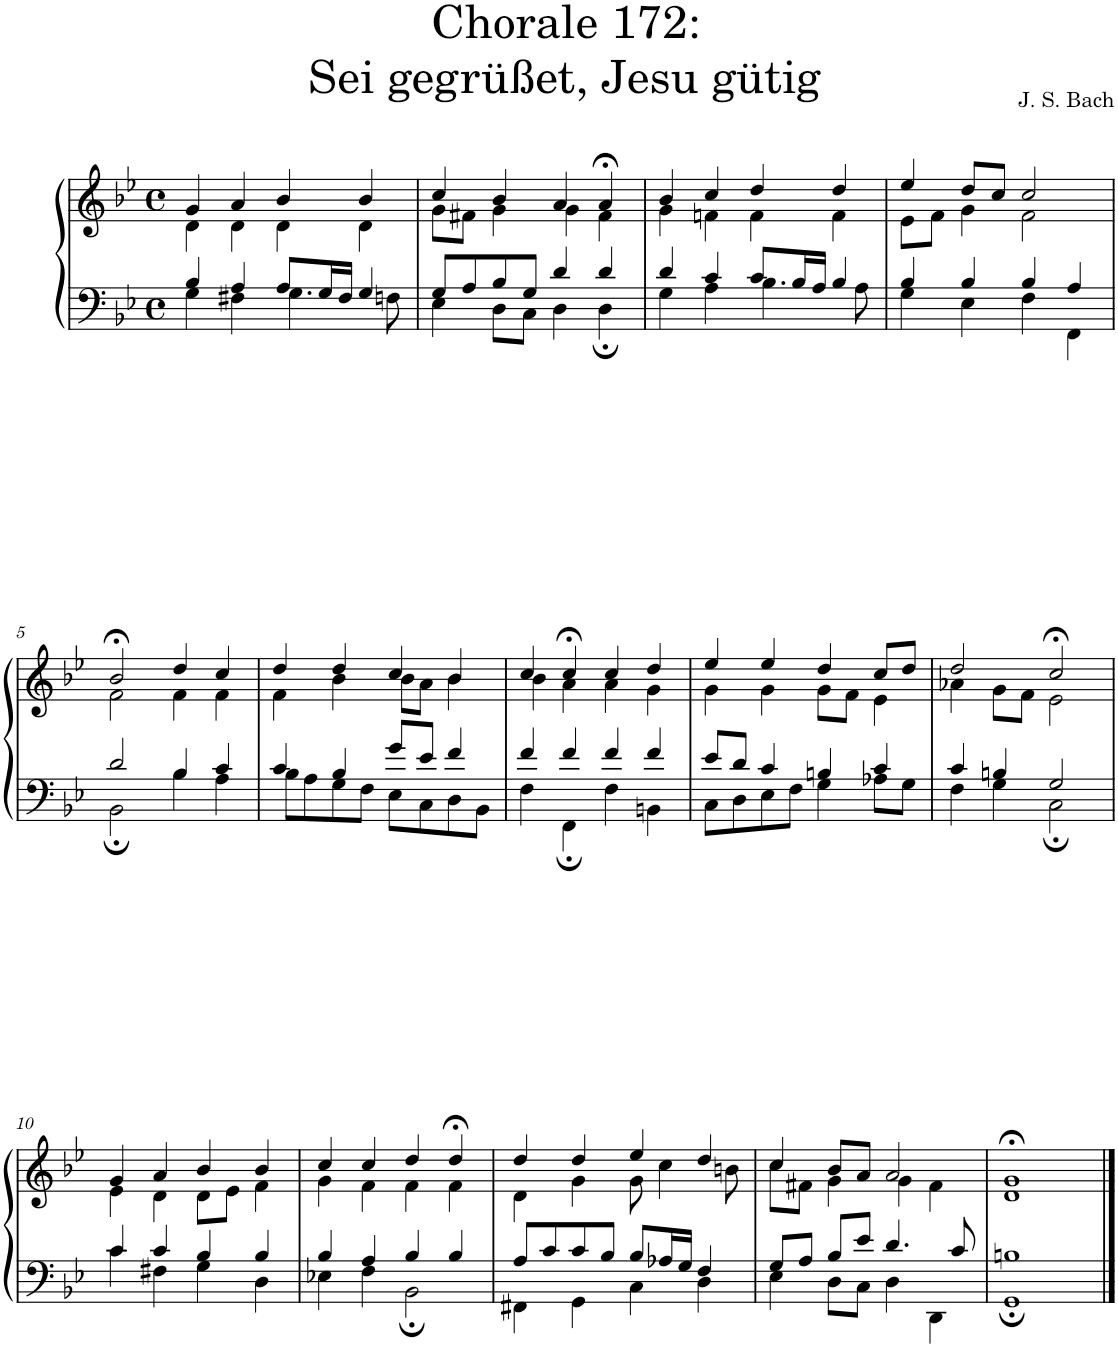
**kern	**kern
*part1	*part1
*staff2	*staff1
*I"S,A	*
*clefF4	*clefG2
*k[b-e-]	*k[b-e-]
*M4/4	*M4/4
*met(c)	*met(c)
=1	=1
*^	*^
4B-/	4G\	4g/	4d\
4A/	4F#X\	4a/	4d\
8A/L	4.G\	4b-/	4d\
16G/L	.	.	.
16F#/JJ	.	.	.
4G/	.	4b-/	4d\
.	8Fn\	.	.
=2	=2	=2	=2
8G/L	4E-\	4cc/	8g\L
8A/	.	.	8f#X\J
8B-/	8D\L	4b-/	4g\
8G/J	8C\J	.	.
4d/	4D\	4a/	4g\
4d/	4D;\	4a;</	4f#\
=3	=3	=3	=3
4d/	4G\	4b-/	4g\
4c/	4A\	4cc/	4fn\
8c/L	4.B-\	4dd/	4f\
16B-/L	.	.	.
16A/JJ	.	.	.
4B-/	.	4dd/	4f\
.	8A\	.	.
=4	=4	=4	=4
4B-/	4G\	4ee-/	8e-\L
.	.	.	8f\J
4B-/	4E-\	8dd/L	4g\
.	.	8cc/J	.
4B-/	4F\	2cc/	2f\
4A/	4FF\	.	.
!!LO:LB:g=z	!!
=5	=5	=5	=5
2d/	2BB-;\	2b-;</	2f\
4B-/	4B-\	4dd/	4f\
4c/	4A\	4cc/	4f\
=6	=6	=6	=6
4c/	8B-\L	4dd/	4f\
.	8A\	.	.
4B-/	8G\	4dd/	4b-\
.	8F\J	.	.
8g/L	8E-\L	4cc/	8b-\L
8e-/J	8C\	.	8a\J
4f/	8D\	4b-/	4b-\
.	8BB-\J	.	.
=7	=7	=7	=7
4f/	4F\	4cc/	4b-\
4f/	4FF;\	4cc;</	4a\
4f/	4F\	4cc/	4a\
4f/	4BBn\	4dd/	4g\
=8	=8	=8	=8
8e-/L	8C\L	4ee-/	4g\
8d/J	8D\	.	.
4c/	8E-\	4ee-/	4g\
.	8F\J	.	.
4Bn/	4G\	4dd/	8g\L
.	.	.	8f\J
4c/	8A-X\L	8cc/L	4e-\
.	8G\J	8dd/J	.
=9	=9	=9	=9
4c/	4F\	2dd/	4a-X\
4Bn/	4G\	.	8g\L
.	.	.	8f\J
2G/	2C;\	2cc;</	2e-\
!!LO:LB:g=z	!!
=10	=10	=10	=10
4c/	4c\	4g/	4e-\
4c/	4F#X\	4a/	4d\
4B-/	4G\	4b-/	8d\L
.	.	.	8e-\J
4B-/	4D\	4b-/	4f\
=11	=11	=11	=11
4B-/	4E-X\	4cc/	4g\
4A/	4F\	4cc/	4f\
4B-/	2BB-;\	4dd/	4f\
4B-/	.	4dd;</	4f\
=12	=12	=12	=12
8A/L	4FF#X\	4dd/	4d\
8c/	.	.	.
8c/	4GG\	4dd/	4g\
8B-/J	.	.	.
8B-/L	4C\	4ee-/	8g\
16A-X/L	.	.	4cc\
16G/JJ	.	.	.
4F/	4D\	4dd/	.
.	.	.	8bn\
=13	=13	=13	=13
8G/L	4E-\	4cc/	8cc\L
8A/J	.	.	8f#X\J
8B-/L	8D\L	8b-/L	4g\
8e-/J	8C\J	8a/J	.
4.d/	4D\	2a/	4g\
.	4DD\	.	4f#\
8c/	.	.	.
=14	=14	=14	=14
1Bn	1GG;	1g;<	1d
*v	*v	*	*
*	*v	*v
==	==
*-	*-
